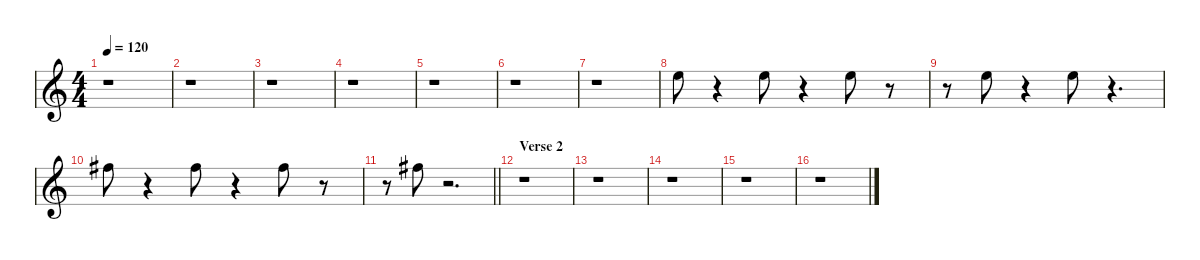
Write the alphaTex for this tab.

\defaultSystemsLayout 4
\hideDynamics
\bracketExtendMode nobrackets
\singleTrackTrackNamePolicy hidden
\multiTrackTrackNamePolicy hidden
\firstSystemTrackNameMode fullname
\firstSystemTrackNameOrientation horizontal
\otherSystemsTrackNameOrientation horizontal
\track ("Synthesizer 1" "pad.synth.") {instrument pad7halo}
\staff {score}
\tuning (E4 B3 G3 D3 A2 E2)
\ts (4 4)
\tempo 120
\clef g2
\ks c
r.1{dy mf beam Down} |
r.1{beam Down} |
r.1{beam Down} |
r.1{beam Down} |
r.1{beam Down} |
r.1{beam Down} |
r.1{beam Down} |
12.1.8{beam Down} r.4{beam Down} 12.1.8{beam Down} r.4{beam Down} 12.1.8{beam Down} r.8{beam Down} |
r.8{beam Down} 12.1.8{beam Down} r.4{beam Down} 12.1.8{beam Down} r.4{d beam Down} |
14.1{acc #}.8{beam Down} r.4{beam Down} 14.1{acc #}.8{beam Down} r.4{beam Down} 14.1{acc #}.8{beam Down} r.8{beam Down} |
\barLineRight lightlight
r.8{beam Down} 14.1{acc #}.8{beam Down} r.2{d beam Down} |
\section ("" "Verse 2")
r.1{beam Down} |
r.1{beam Down} |
r.1{beam Down} |
r.1{beam Down} |
r.1{beam Down}
